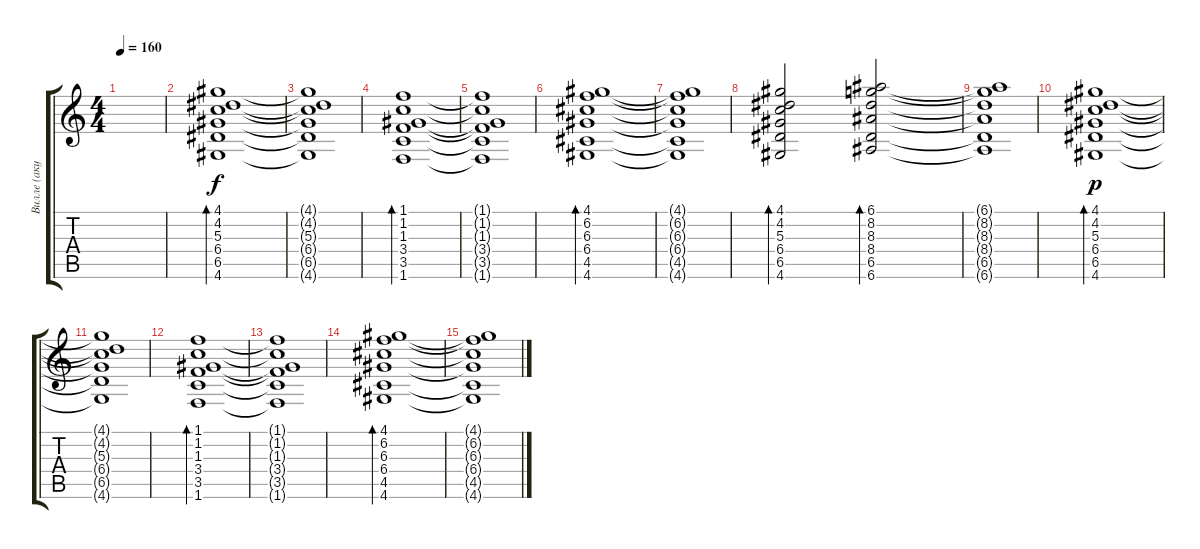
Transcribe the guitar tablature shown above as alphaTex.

\track ("Вилле (акустика) 1" "Вилле (аку") {instrument acousticguitarsteel}
\staff {score tabs}
\tuning (E4 B3 G3 D3 A2 E2) {hide}
\ts (4 4)
\tempo 160
\clef g2
\ks c
|
(4.1 4.2 5.3 6.4 6.5 4.6).1{bd 240} |
(4.1{t} 4.2{t} 5.3{t} 6.4{t} 6.5{t} 4.6{t}).1 |
(1.1 1.2 1.3 3.4 3.5 1.6).1{bd 240} |
(1.1{t} 1.2{t} 1.3{t} 3.4{t} 3.5{t} 1.6{t}).1 |
(4.1 6.2 6.3 6.4 4.5 4.6).1{bd 240} |
(4.1{t} 6.2{t} 6.3{t} 6.4{t} 4.5{t} 4.6{t}).1 |
(4.1 4.2 5.3 6.4 6.5 4.6).2{bd 240} (6.1 8.2 8.3 8.4 6.5 6.6).2{bd 240} |
(6.1{t} 8.2{t} 8.3{t} 8.4{t} 6.5{t} 6.6{t}).1 |
(4.1 4.2 5.3 6.4 6.5 4.6).1{bd 240 dy p} |
(4.1{t} 4.2{t} 5.3{t} 6.4{t} 6.5{t} 4.6{t}).1 |
(1.1 1.2 1.3 3.4 3.5 1.6).1{bd 240} |
(1.1{t} 1.2{t} 1.3{t} 3.4{t} 3.5{t} 1.6{t}).1 |
(4.1 6.2 6.3 6.4 4.5 4.6).1{bd 240} |
(4.1{t} 6.2{t} 6.3{t} 6.4{t} 4.5{t} 4.6{t}).1
